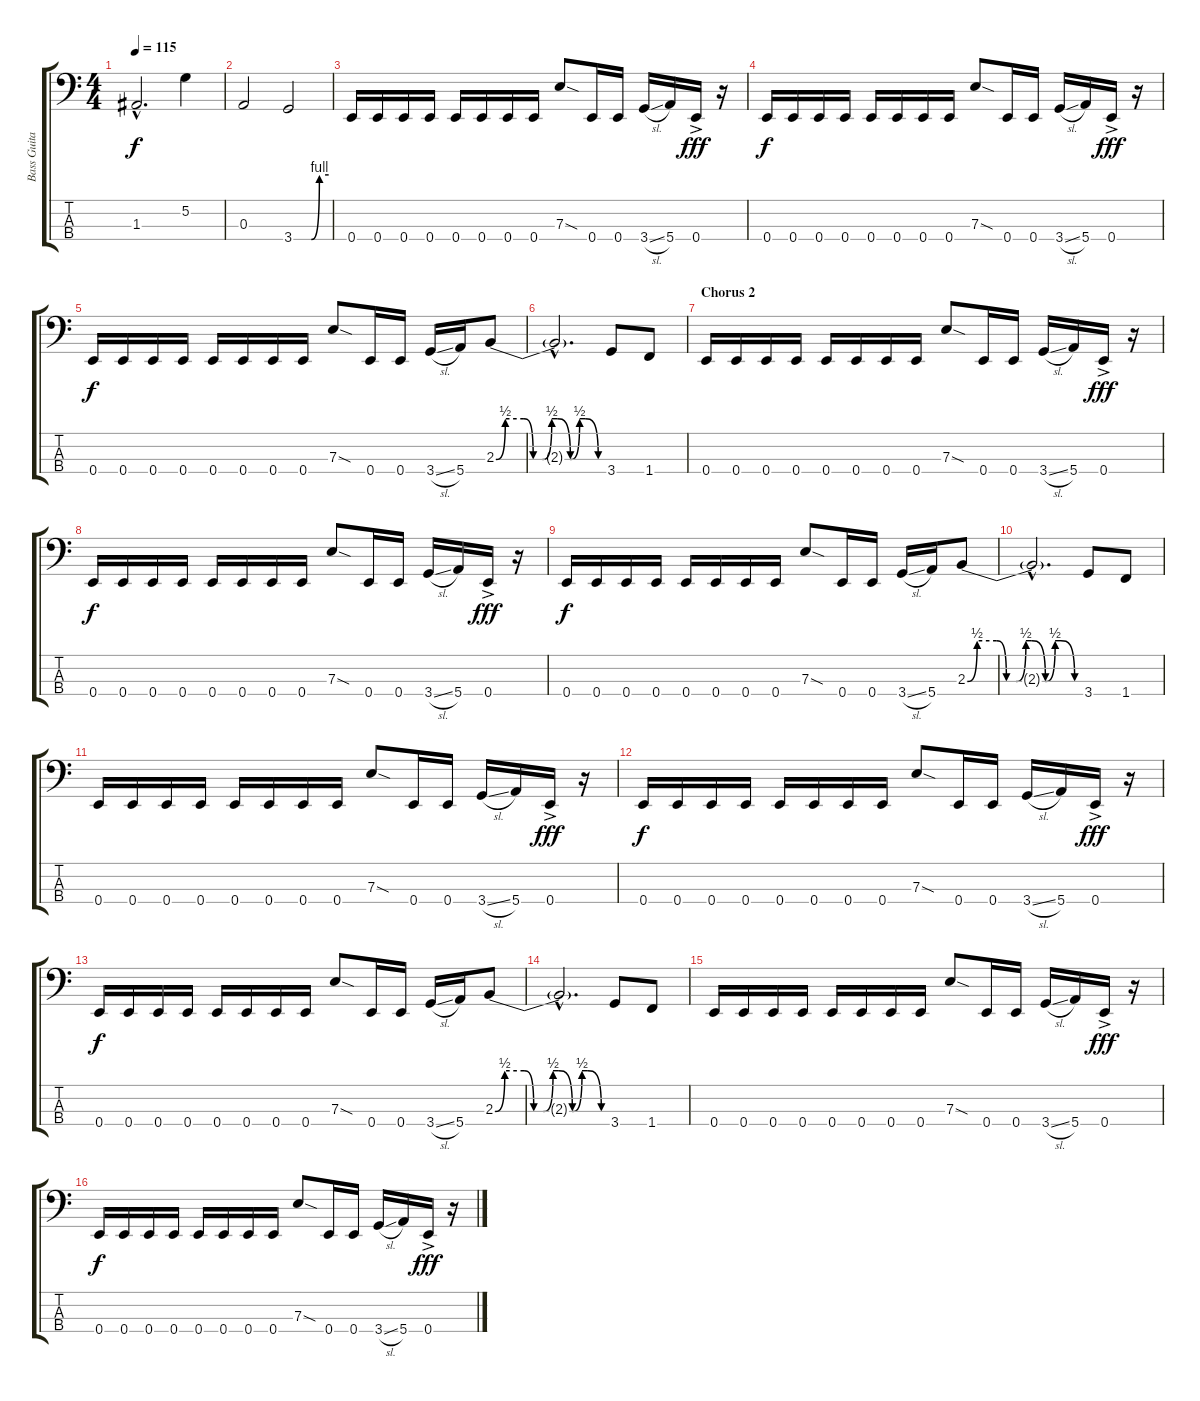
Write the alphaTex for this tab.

\track ("Bass Guitar" "Bass Guita") {instrument electricbasspick}
\staff {score tabs}
\tuning (G2 D2 A1 E1) {hide}
\ts (4 4)
\tempo 115
\clef f4
\ks c
1.3{hac}.2{d dy f} 5.2.4 |
0.3.2 3.4{be (custom 0 0 30 0 44 4 60 4)}.2 |
0.4.16 0.4.16 0.4.16 0.4.16 0.4.16 0.4.16 0.4.16 0.4.16 7.3{sod}.8 0.4.16 0.4.16 3.4{sl}.16 5.4.16 0.4{ac}.16{dy fff} r.16 |
0.4.16{dy f} 0.4.16 0.4.16 0.4.16 0.4.16 0.4.16 0.4.16 0.4.16 7.3{sod}.8 0.4.16 0.4.16 3.4{sl}.16 5.4.16 0.4{ac}.16{dy fff} r.16 |
0.4.16{dy f} 0.4.16 0.4.16 0.4.16 0.4.16 0.4.16 0.4.16 0.4.16 7.3{sod}.8 0.4.16 0.4.16 3.4{sl}.16 5.4.16 2.3{be (custom 0 0 5 2 15 2 20 0 25 0 30 2 33 2 40 0 45 2 48 2 55 0 60 0)}.8 |
2.3{hac t}.2{d} 3.4.8 1.4.8 |
\section ("" "Chorus 2")
0.4.16 0.4.16 0.4.16 0.4.16 0.4.16 0.4.16 0.4.16 0.4.16 7.3{sod}.8 0.4.16 0.4.16 3.4{sl}.16 5.4.16 0.4{ac}.16{dy fff} r.16 |
0.4.16{dy f} 0.4.16 0.4.16 0.4.16 0.4.16 0.4.16 0.4.16 0.4.16 7.3{sod}.8 0.4.16 0.4.16 3.4{sl}.16 5.4.16 0.4{ac}.16{dy fff} r.16 |
0.4.16{dy f} 0.4.16 0.4.16 0.4.16 0.4.16 0.4.16 0.4.16 0.4.16 7.3{sod}.8 0.4.16 0.4.16 3.4{sl}.16 5.4.16 2.3{be (custom 0 0 5 2 15 2 20 0 25 0 30 2 33 2 40 0 45 2 48 2 55 0 60 0)}.8 |
2.3{hac t}.2{d} 3.4.8 1.4.8 |
0.4.16 0.4.16 0.4.16 0.4.16 0.4.16 0.4.16 0.4.16 0.4.16 7.3{sod}.8 0.4.16 0.4.16 3.4{sl}.16 5.4.16 0.4{ac}.16{dy fff} r.16 |
0.4.16{dy f} 0.4.16 0.4.16 0.4.16 0.4.16 0.4.16 0.4.16 0.4.16 7.3{sod}.8 0.4.16 0.4.16 3.4{sl}.16 5.4.16 0.4{ac}.16{dy fff} r.16 |
0.4.16{dy f} 0.4.16 0.4.16 0.4.16 0.4.16 0.4.16 0.4.16 0.4.16 7.3{sod}.8 0.4.16 0.4.16 3.4{sl}.16 5.4.16 2.3{be (custom 0 0 5 2 15 2 20 0 25 0 30 2 33 2 40 0 45 2 48 2 55 0 60 0)}.8 |
2.3{hac t}.2{d} 3.4.8 1.4.8 |
0.4.16 0.4.16 0.4.16 0.4.16 0.4.16 0.4.16 0.4.16 0.4.16 7.3{sod}.8 0.4.16 0.4.16 3.4{sl}.16 5.4.16 0.4{ac}.16{dy fff} r.16 |
0.4.16{dy f} 0.4.16 0.4.16 0.4.16 0.4.16 0.4.16 0.4.16 0.4.16 7.3{sod}.8 0.4.16 0.4.16 3.4{sl}.16 5.4.16 0.4{ac}.16{dy fff} r.16
